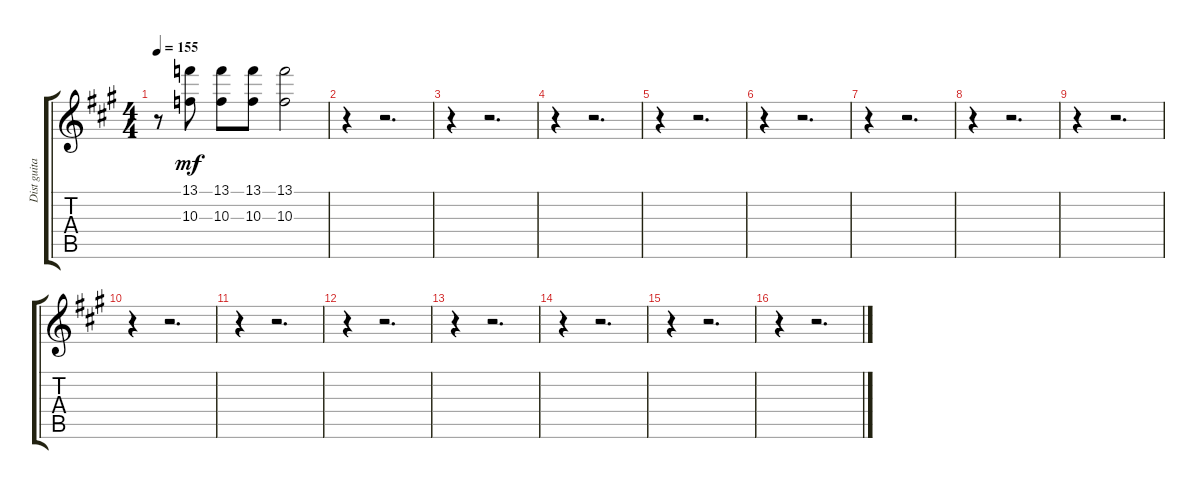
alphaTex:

\track ("Dist guitar 2" "Dist guita") {instrument overdrivenguitar}
\staff {score tabs}
\tuning (E4 B3 G3 D3 A2 E2) {hide}
\ts (4 4)
\tempo 155
\clef g2
\ks a
r.8{dy mf} (13.1 10.3).8 (13.1 10.3).8 (13.1 10.3).8 (13.1 10.3).2 |
r.4 r.2{d} |
r.4 r.2{d} |
r.4 r.2{d} |
r.4 r.2{d} |
r.4 r.2{d} |
r.4 r.2{d} |
r.4 r.2{d} |
r.4 r.2{d} |
r.4 r.2{d} |
r.4 r.2{d} |
r.4 r.2{d} |
r.4 r.2{d} |
r.4 r.2{d} |
r.4 r.2{d} |
r.4 r.2{d}
